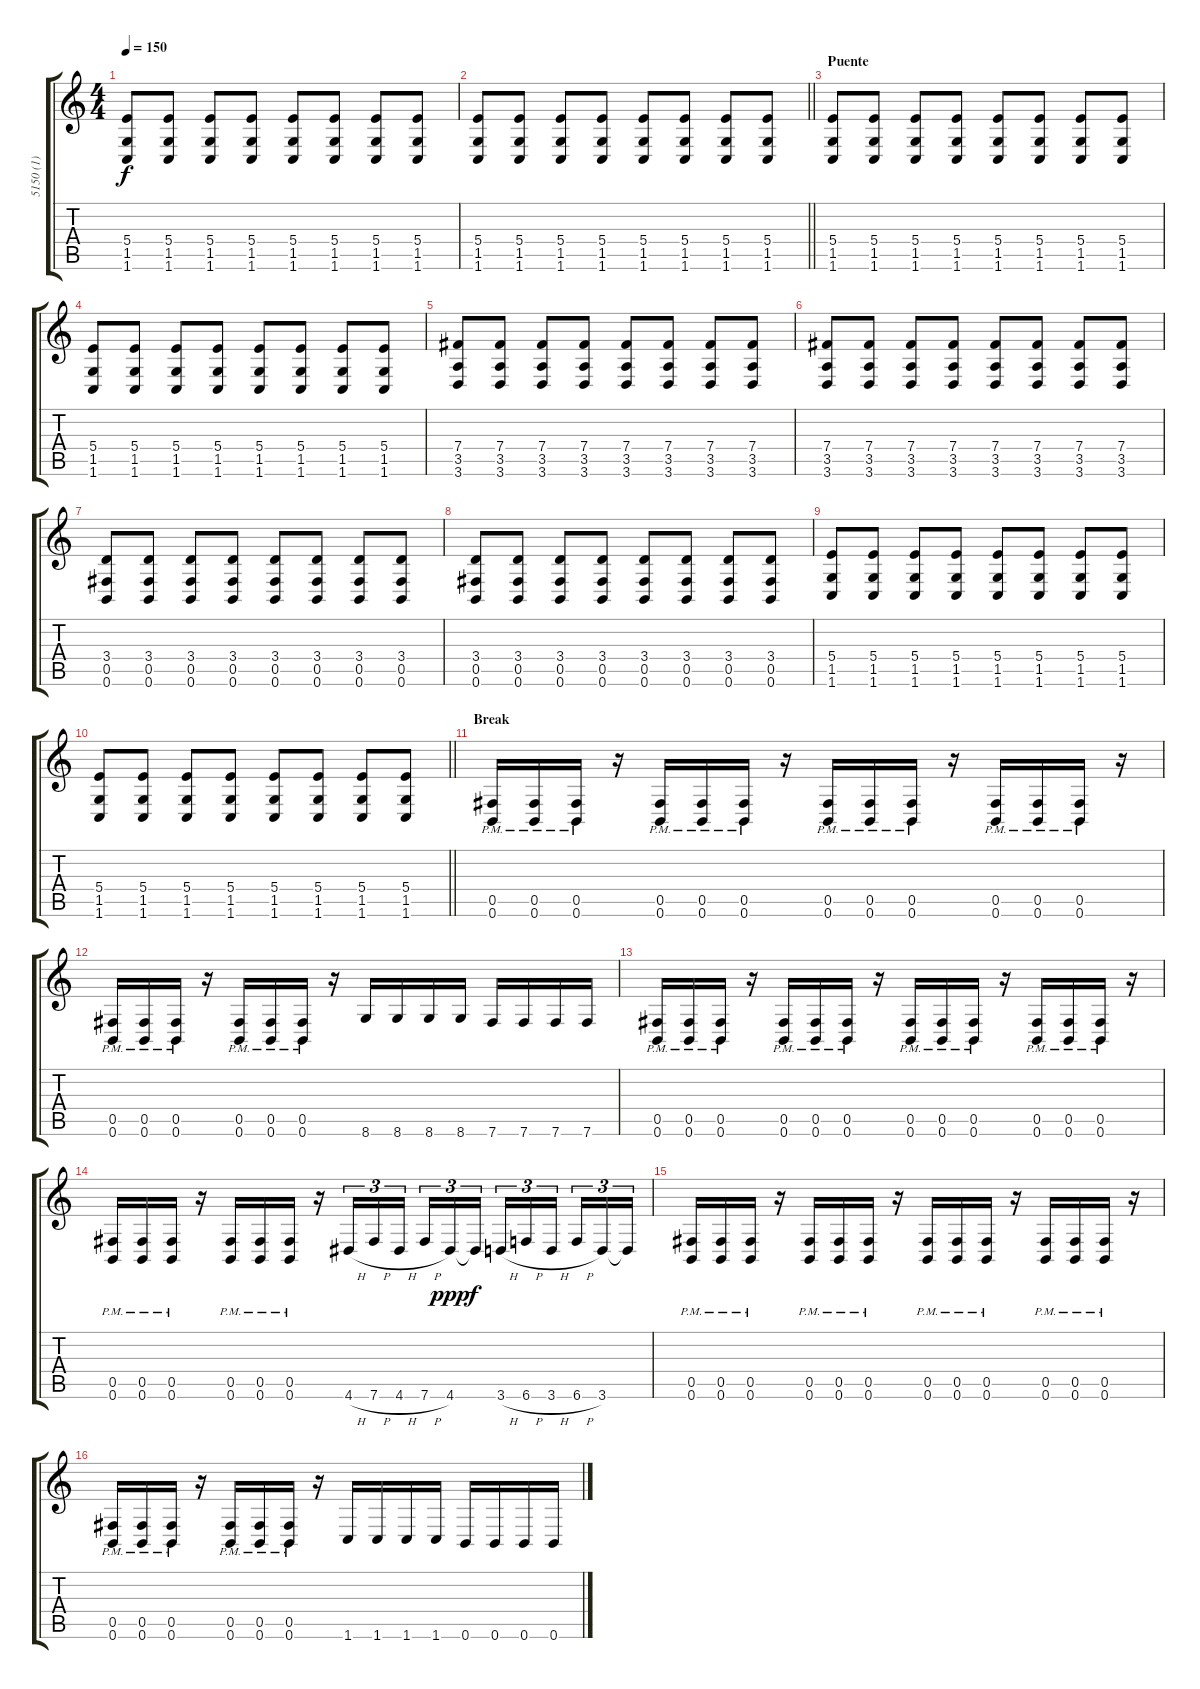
\track ("5150 (1)" "5150 (1)") {instrument electricguitarjazz}
\staff {score tabs}
\tuning (Db4 Ab3 E3 B2 Gb2 B1) {hide}
\ts (4 4)
\tempo 150
\clef g2
\ks c
(5.4 1.5 1.6).8{dy f} (5.4 1.5 1.6).8 (5.4 1.5 1.6).8 (5.4 1.5 1.6).8 (5.4 1.5 1.6).8 (5.4 1.5 1.6).8 (5.4 1.5 1.6).8 (5.4 1.5 1.6).8 |
\barLineRight lightlight
(5.4 1.5 1.6).8 (5.4 1.5 1.6).8 (5.4 1.5 1.6).8 (5.4 1.5 1.6).8 (5.4 1.5 1.6).8 (5.4 1.5 1.6).8 (5.4 1.5 1.6).8 (5.4 1.5 1.6).8 |
\section ("" "Puente")
(5.4 1.5 1.6).8 (5.4 1.5 1.6).8 (5.4 1.5 1.6).8 (5.4 1.5 1.6).8 (5.4 1.5 1.6).8 (5.4 1.5 1.6).8 (5.4 1.5 1.6).8 (5.4 1.5 1.6).8 |
(5.4 1.5 1.6).8 (5.4 1.5 1.6).8 (5.4 1.5 1.6).8 (5.4 1.5 1.6).8 (5.4 1.5 1.6).8 (5.4 1.5 1.6).8 (5.4 1.5 1.6).8 (5.4 1.5 1.6).8 |
(7.4 3.5 3.6).8 (7.4 3.5 3.6).8 (7.4 3.5 3.6).8 (7.4 3.5 3.6).8 (7.4 3.5 3.6).8 (7.4 3.5 3.6).8 (7.4 3.5 3.6).8 (7.4 3.5 3.6).8 |
(7.4 3.5 3.6).8 (7.4 3.5 3.6).8 (7.4 3.5 3.6).8 (7.4 3.5 3.6).8 (7.4 3.5 3.6).8 (7.4 3.5 3.6).8 (7.4 3.5 3.6).8 (7.4 3.5 3.6).8 |
(3.4 0.5 0.6).8 (3.4 0.5 0.6).8 (3.4 0.5 0.6).8 (3.4 0.5 0.6).8 (3.4 0.5 0.6).8 (3.4 0.5 0.6).8 (3.4 0.5 0.6).8 (3.4 0.5 0.6).8 |
(3.4 0.5 0.6).8 (3.4 0.5 0.6).8 (3.4 0.5 0.6).8 (3.4 0.5 0.6).8 (3.4 0.5 0.6).8 (3.4 0.5 0.6).8 (3.4 0.5 0.6).8 (3.4 0.5 0.6).8 |
(5.4 1.5 1.6).8 (5.4 1.5 1.6).8 (5.4 1.5 1.6).8 (5.4 1.5 1.6).8 (5.4 1.5 1.6).8 (5.4 1.5 1.6).8 (5.4 1.5 1.6).8 (5.4 1.5 1.6).8 |
\barLineRight lightlight
(5.4 1.5 1.6).8 (5.4 1.5 1.6).8 (5.4 1.5 1.6).8 (5.4 1.5 1.6).8 (5.4 1.5 1.6).8 (5.4 1.5 1.6).8 (5.4 1.5 1.6).8 (5.4 1.5 1.6).8 |
\section ("" "Break ")
(0.5 0.6{pm}).16 (0.5 0.6{pm}).16 (0.5 0.6{pm}).16 r.16 (0.5 0.6{pm}).16 (0.5 0.6{pm}).16 (0.5 0.6{pm}).16 r.16 (0.5 0.6{pm}).16 (0.5 0.6{pm}).16 (0.5 0.6{pm}).16 r.16 (0.5 0.6{pm}).16 (0.5 0.6{pm}).16 (0.5 0.6{pm}).16 r.16 |
(0.5 0.6{pm}).16 (0.5 0.6{pm}).16 (0.5 0.6{pm}).16 r.16 (0.5 0.6{pm}).16 (0.5 0.6{pm}).16 (0.5 0.6{pm}).16 r.16 8.6.16 8.6.16 8.6.16 8.6.16 7.6.16 7.6.16 7.6.16 7.6.16 |
(0.5 0.6{pm}).16 (0.5 0.6{pm}).16 (0.5 0.6{pm}).16 r.16 (0.5 0.6{pm}).16 (0.5 0.6{pm}).16 (0.5 0.6{pm}).16 r.16 (0.5 0.6{pm}).16 (0.5 0.6{pm}).16 (0.5 0.6{pm}).16 r.16 (0.5 0.6{pm}).16 (0.5 0.6{pm}).16 (0.5 0.6{pm}).16 r.16 |
(0.5 0.6{pm}).16 (0.5 0.6{pm}).16 (0.5 0.6{pm}).16 r.16 (0.5 0.6{pm}).16 (0.5 0.6{pm}).16 (0.5 0.6{pm}).16 r.16 4.6{h}.16{tu (3 2)} 7.6{h}.16{tu (3 2)} 4.6{h}.16{tu (3 2) beam splitsecondary} 7.6{h}.16{tu (3 2)} 4.6.16{tu (3 2) dy ppp} 4.6{t}.16{tu (3 2) dy f} 3.6{h}.16{tu (3 2)} 6.6{h}.16{tu (3 2)} 3.6{h}.16{tu (3 2) beam splitsecondary} 6.6{h}.16{tu (3 2)} 3.6.16{tu (3 2)} 3.6{t}.16{tu (3 2)} |
(0.5 0.6{pm}).16 (0.5 0.6{pm}).16 (0.5 0.6{pm}).16 r.16 (0.5 0.6{pm}).16 (0.5 0.6{pm}).16 (0.5 0.6{pm}).16 r.16 (0.5 0.6{pm}).16 (0.5 0.6{pm}).16 (0.5 0.6{pm}).16 r.16 (0.5 0.6{pm}).16 (0.5 0.6{pm}).16 (0.5 0.6{pm}).16 r.16 |
(0.5 0.6{pm}).16 (0.5 0.6{pm}).16 (0.5 0.6{pm}).16 r.16 (0.5 0.6{pm}).16 (0.5 0.6{pm}).16 (0.5 0.6{pm}).16 r.16 1.6.16 1.6.16 1.6.16 1.6.16 0.6.16 0.6.16 0.6.16 0.6.16
